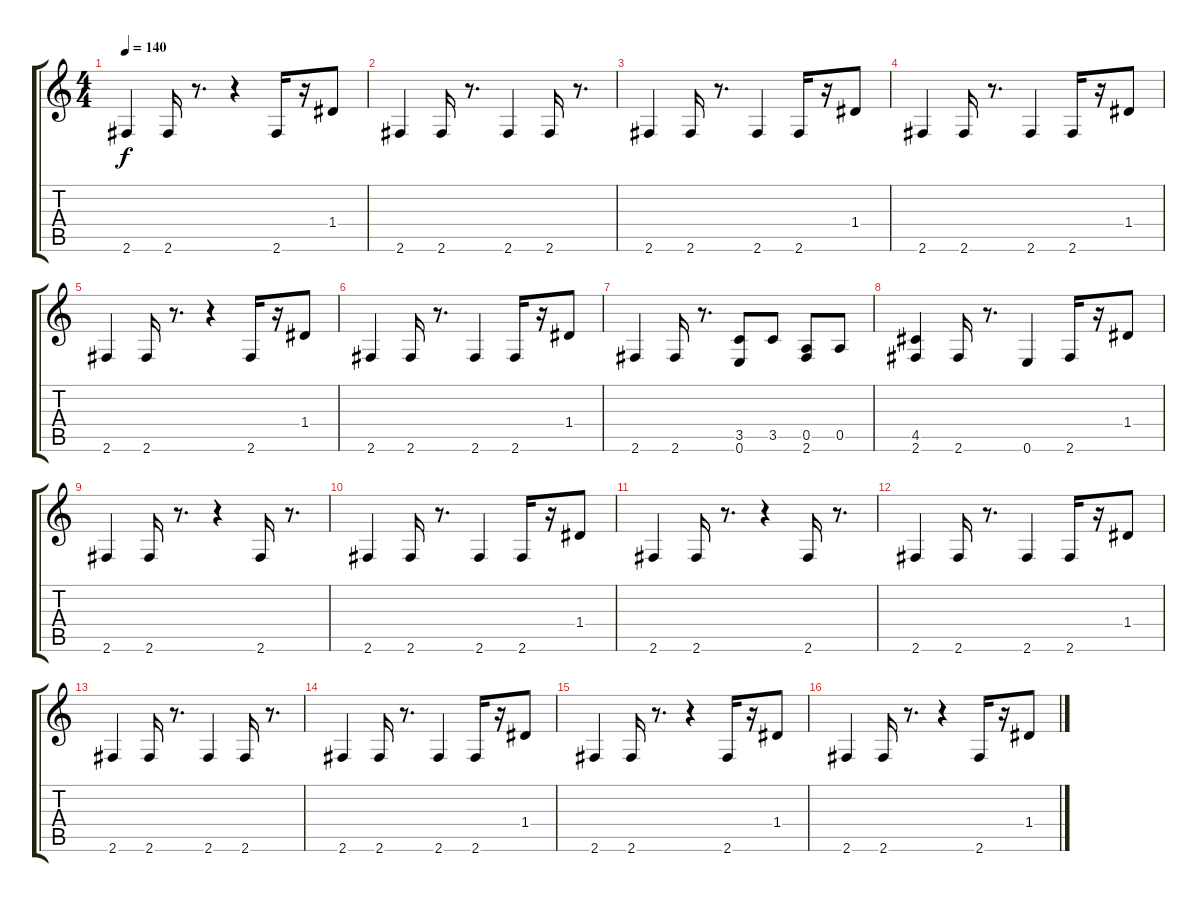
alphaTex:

\track "" {instrument acousticguitarnylon}
\staff {score tabs}
\tuning (E4 B3 G3 D3 A2 E2) {hide}
\ts (4 4)
\tempo 140
\clef g2
\ks c
2.6.4{dy f} 2.6.16 r.8{d} r.4 2.6.16 r.16 1.4.8 |
2.6.4 2.6.16 r.8{d} 2.6.4 2.6.16 r.8{d} |
2.6.4 2.6.16 r.8{d} 2.6.4 2.6.16 r.16 1.4.8 |
2.6.4 2.6.16 r.8{d} 2.6.4 2.6.16 r.16 1.4.8 |
2.6.4 2.6.16 r.8{d} r.4 2.6.16 r.16 1.4.8 |
2.6.4 2.6.16 r.8{d} 2.6.4 2.6.16 r.16 1.4.8 |
2.6.4 2.6.16 r.8{d} (3.5 0.6).8 3.5.8 (0.5 2.6).8 0.5.8 |
(4.5 2.6).4 2.6.16 r.8{d} 0.6.4 2.6.16 r.16 1.4.8 |
2.6.4 2.6.16 r.8{d} r.4 2.6.16 r.8{d} |
2.6.4 2.6.16 r.8{d} 2.6.4 2.6.16 r.16 1.4.8 |
2.6.4 2.6.16 r.8{d} r.4 2.6.16 r.8{d} |
2.6.4 2.6.16 r.8{d} 2.6.4 2.6.16 r.16 1.4.8 |
2.6.4 2.6.16 r.8{d} 2.6.4 2.6.16 r.8{d} |
2.6.4 2.6.16 r.8{d} 2.6.4 2.6.16 r.16 1.4.8 |
2.6.4 2.6.16 r.8{d} r.4 2.6.16 r.16 1.4.8 |
2.6.4 2.6.16 r.8{d} r.4 2.6.16 r.16 1.4.8
